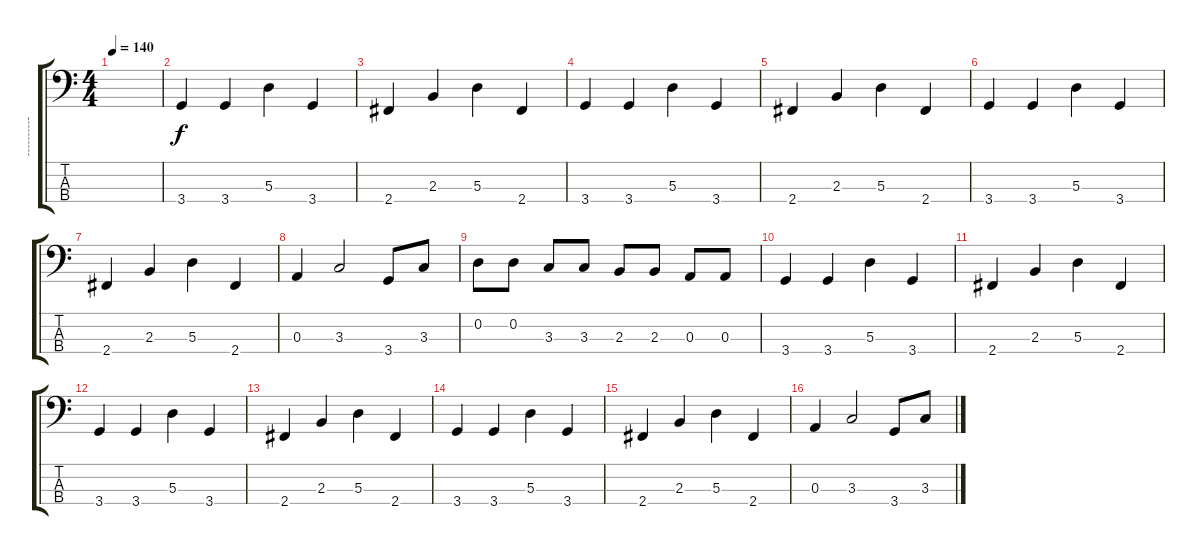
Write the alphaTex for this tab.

\track ("----------" "----------") {instrument electricbassfinger}
\staff {score tabs}
\tuning (G2 D2 A1 E1) {hide}
\ts (4 4)
\tempo 140
\clef f4
\ks c
|
3.4.4 3.4.4 5.3.4 3.4.4 |
2.4.4 2.3.4 5.3.4 2.4.4 |
3.4.4 3.4.4 5.3.4 3.4.4 |
2.4.4 2.3.4 5.3.4 2.4.4 |
3.4.4 3.4.4 5.3.4 3.4.4 |
2.4.4 2.3.4 5.3.4 2.4.4 |
0.3.4 3.3.2 3.4.8 3.3.8 |
0.2.8 0.2.8 3.3.8 3.3.8 2.3.8 2.3.8 0.3.8 0.3.8 |
3.4.4 3.4.4 5.3.4 3.4.4 |
2.4.4 2.3.4 5.3.4 2.4.4 |
3.4.4 3.4.4 5.3.4 3.4.4 |
2.4.4 2.3.4 5.3.4 2.4.4 |
3.4.4 3.4.4 5.3.4 3.4.4 |
2.4.4 2.3.4 5.3.4 2.4.4 |
0.3.4 3.3.2 3.4.8 3.3.8
